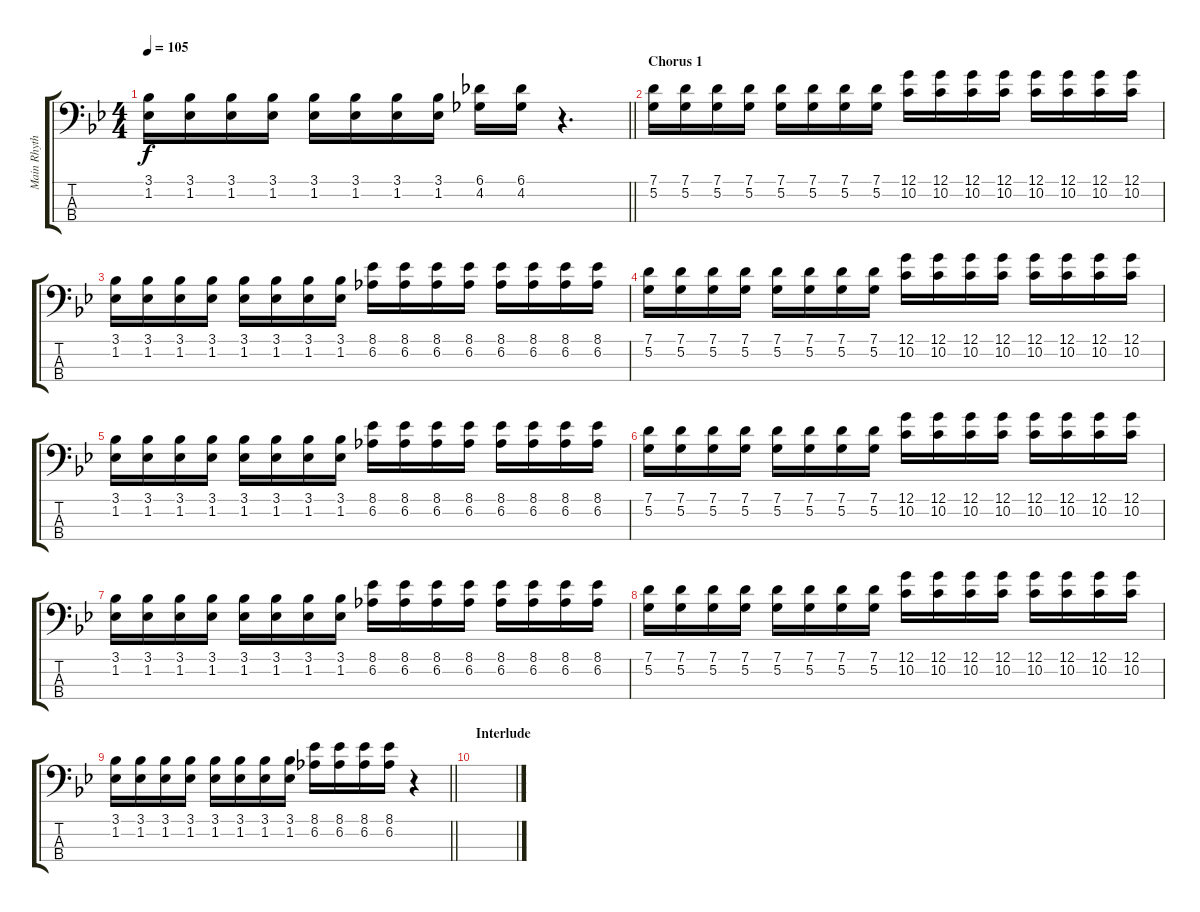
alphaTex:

\track ("Main Rhythm Dist. Effect" "Main Rhyth") {instrument distortionguitar}
\staff {score tabs}
\tuning (G2 D2 A1 E1) {hide}
\ts (4 4)
\tempo 105
\clef f4
\barLineRight lightlight
\ks bb
(3.1 1.2).16{dy f} (3.1 1.2).16 (3.1 1.2).16 (3.1 1.2).16 (3.1 1.2).16 (3.1 1.2).16 (3.1 1.2).16 (3.1 1.2).16 (6.1 4.2).16 (6.1 4.2).16 r.4{d} |
\section ("" "Chorus 1")
(7.1 5.2).16 (7.1 5.2).16 (7.1 5.2).16 (7.1 5.2).16 (7.1 5.2).16 (7.1 5.2).16 (7.1 5.2).16 (7.1 5.2).16 (12.1 10.2).16 (12.1 10.2).16 (12.1 10.2).16 (12.1 10.2).16 (12.1 10.2).16 (12.1 10.2).16 (12.1 10.2).16 (12.1 10.2).16 |
(3.1 1.2).16 (3.1 1.2).16 (3.1 1.2).16 (3.1 1.2).16 (3.1 1.2).16 (3.1 1.2).16 (3.1 1.2).16 (3.1 1.2).16 (8.1 6.2).16 (8.1 6.2).16 (8.1 6.2).16 (8.1 6.2).16 (8.1 6.2).16 (8.1 6.2).16 (8.1 6.2).16 (8.1 6.2).16 |
(7.1 5.2).16 (7.1 5.2).16 (7.1 5.2).16 (7.1 5.2).16 (7.1 5.2).16 (7.1 5.2).16 (7.1 5.2).16 (7.1 5.2).16 (12.1 10.2).16 (12.1 10.2).16 (12.1 10.2).16 (12.1 10.2).16 (12.1 10.2).16 (12.1 10.2).16 (12.1 10.2).16 (12.1 10.2).16 |
(3.1 1.2).16 (3.1 1.2).16 (3.1 1.2).16 (3.1 1.2).16 (3.1 1.2).16 (3.1 1.2).16 (3.1 1.2).16 (3.1 1.2).16 (8.1 6.2).16 (8.1 6.2).16 (8.1 6.2).16 (8.1 6.2).16 (8.1 6.2).16 (8.1 6.2).16 (8.1 6.2).16 (8.1 6.2).16 |
(7.1 5.2).16 (7.1 5.2).16 (7.1 5.2).16 (7.1 5.2).16 (7.1 5.2).16 (7.1 5.2).16 (7.1 5.2).16 (7.1 5.2).16 (12.1 10.2).16 (12.1 10.2).16 (12.1 10.2).16 (12.1 10.2).16 (12.1 10.2).16 (12.1 10.2).16 (12.1 10.2).16 (12.1 10.2).16 |
(3.1 1.2).16 (3.1 1.2).16 (3.1 1.2).16 (3.1 1.2).16 (3.1 1.2).16 (3.1 1.2).16 (3.1 1.2).16 (3.1 1.2).16 (8.1 6.2).16 (8.1 6.2).16 (8.1 6.2).16 (8.1 6.2).16 (8.1 6.2).16 (8.1 6.2).16 (8.1 6.2).16 (8.1 6.2).16 |
(7.1 5.2).16 (7.1 5.2).16 (7.1 5.2).16 (7.1 5.2).16 (7.1 5.2).16 (7.1 5.2).16 (7.1 5.2).16 (7.1 5.2).16 (12.1 10.2).16 (12.1 10.2).16 (12.1 10.2).16 (12.1 10.2).16 (12.1 10.2).16 (12.1 10.2).16 (12.1 10.2).16 (12.1 10.2).16 |
\barLineRight lightlight
(3.1 1.2).16 (3.1 1.2).16 (3.1 1.2).16 (3.1 1.2).16 (3.1 1.2).16 (3.1 1.2).16 (3.1 1.2).16 (3.1 1.2).16 (8.1 6.2).16 (8.1 6.2).16 (8.1 6.2).16 (8.1 6.2).16 r.4 |
\section ("" "Interlude")
